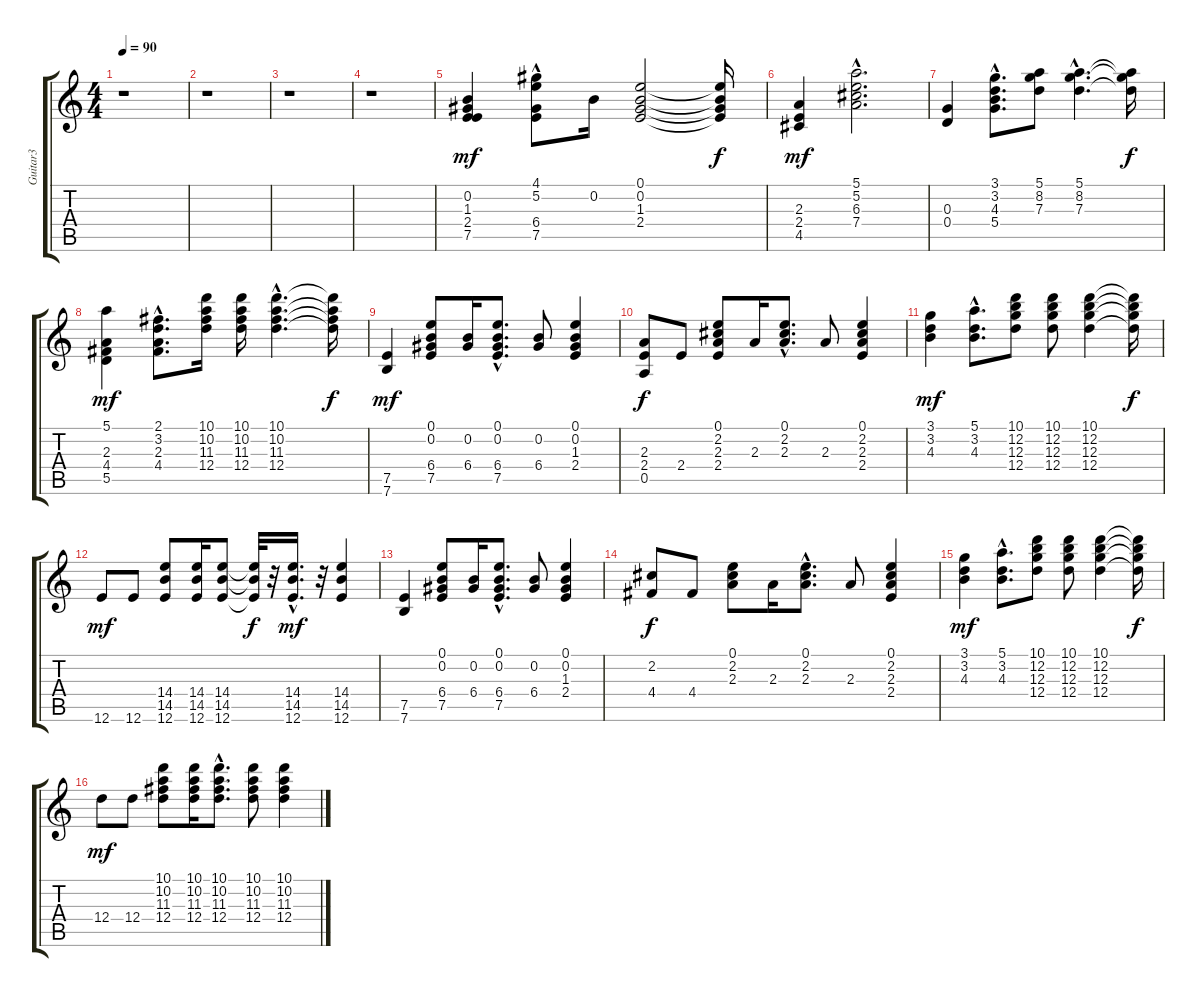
\track ("Guitar3" "Guitar3") {instrument distortionguitar}
\staff {score tabs}
\tuning (E4 B3 G3 D3 A2 E2) {hide}
\ts (4 4)
\tempo 90
\clef g2
\ks c
r.1{dy f} |
r.1 |
r.1 |
r.1 |
(0.2 1.3 2.4 7.5).4{dy mf} (4.1{hac} 5.2{hac} 6.4{hac} 7.5{hac}).8 0.2.16 (0.1 0.2 1.3 2.4).2 (0.1{t} 0.2{t} 1.3{t} 2.4{t}).16{dy f} |
(2.3 2.4 4.5).4{dy mf} (5.1{hac} 5.2{hac} 6.3{hac} 7.4{hac}).2{d} |
(0.3 0.4).4 (3.1{hac} 3.2{hac} 4.3{hac} 5.4{hac}).8{d} (5.1 8.2 7.3).8 (5.1{hac} 8.2{hac} 7.3{hac}).4{d} (5.1{t} 8.2{t} 7.3{t}).16{dy f} |
(5.1 2.3 4.4 5.5).4{dy mf} (2.1{hac} 3.2 2.3{hac} 4.4).8{d} (10.1 10.2 11.3 12.4).16 (10.1 10.2 11.3 12.4).16 (10.1{hac} 10.2{hac} 11.3{hac} 12.4{hac}).4{d} (10.1{t} 10.2{t} 11.3{t} 12.4{t}).16{dy f} |
(7.5 7.6).4{dy mf} (0.1 0.2 6.4 7.5).8 (0.2 6.4).16 (0.1{hac} 0.2{hac} 6.4{hac} 7.5{hac}).8{d} (0.2 6.4).8 (0.1 0.2 1.3 2.4).4 |
(2.3 2.4 0.5).8{dy f} 2.4.8 (0.1 2.2 2.3 2.4).8 2.3.16 (0.1{hac} 2.2{hac} 2.3{hac}).8{d} 2.3.8 (0.1 2.2 2.3 2.4).4 |
(3.1 3.2 4.3).4{dy mf} (5.1{hac} 3.2{hac} 4.3{hac}).8{d} (10.1 12.2 12.3 12.4).8 (10.1 12.2 12.3 12.4).8 (10.1 12.2 12.3 12.4).4 (10.1{t} 12.2{t} 12.3{t} 12.4{t}).16{dy f} |
12.6.8{dy mf} 12.6.8 (14.4 14.5 12.6).8 (14.4 14.5 12.6).16 (14.4 14.5 12.6).8 (14.4{t} 14.5{t} 12.6{t}).32{dy f} r.32 (14.4{hac} 14.5{hac} 12.6{hac}).16{d dy mf} r.32 (14.4 14.5 12.6).4 |
(7.5 7.6).4 (0.1 0.2 6.4 7.5).8 (0.2 6.4).16 (0.1{hac} 0.2{hac} 6.4{hac} 7.5{hac}).8{d} (0.2 6.4).8 (0.1 0.2 1.3 2.4).4 |
(2.2 4.4).8{dy f} 4.4.8 (0.1 2.2 2.3).8 2.3.16 (0.1{hac} 2.2{hac} 2.3{hac}).8{d} 2.3.8 (0.1 2.2 2.3 2.4).4 |
(3.1 3.2 4.3).4{dy mf} (5.1{hac} 3.2{hac} 4.3{hac}).8{d} (10.1 12.2 12.3 12.4).8 (10.1 12.2 12.3 12.4).8 (10.1 12.2 12.3 12.4).4 (10.1{t} 12.2{t} 12.3{t} 12.4{t}).16{dy f} |
12.4.8{dy mf} 12.4.8 (10.1 10.2 11.3 12.4).8 (10.1 10.2 11.3 12.4).16 (10.1{hac} 10.2{hac} 11.3{hac} 12.4{hac}).8{d} (10.1 10.2 11.3 12.4).8 (10.1 10.2 11.3 12.4).4
